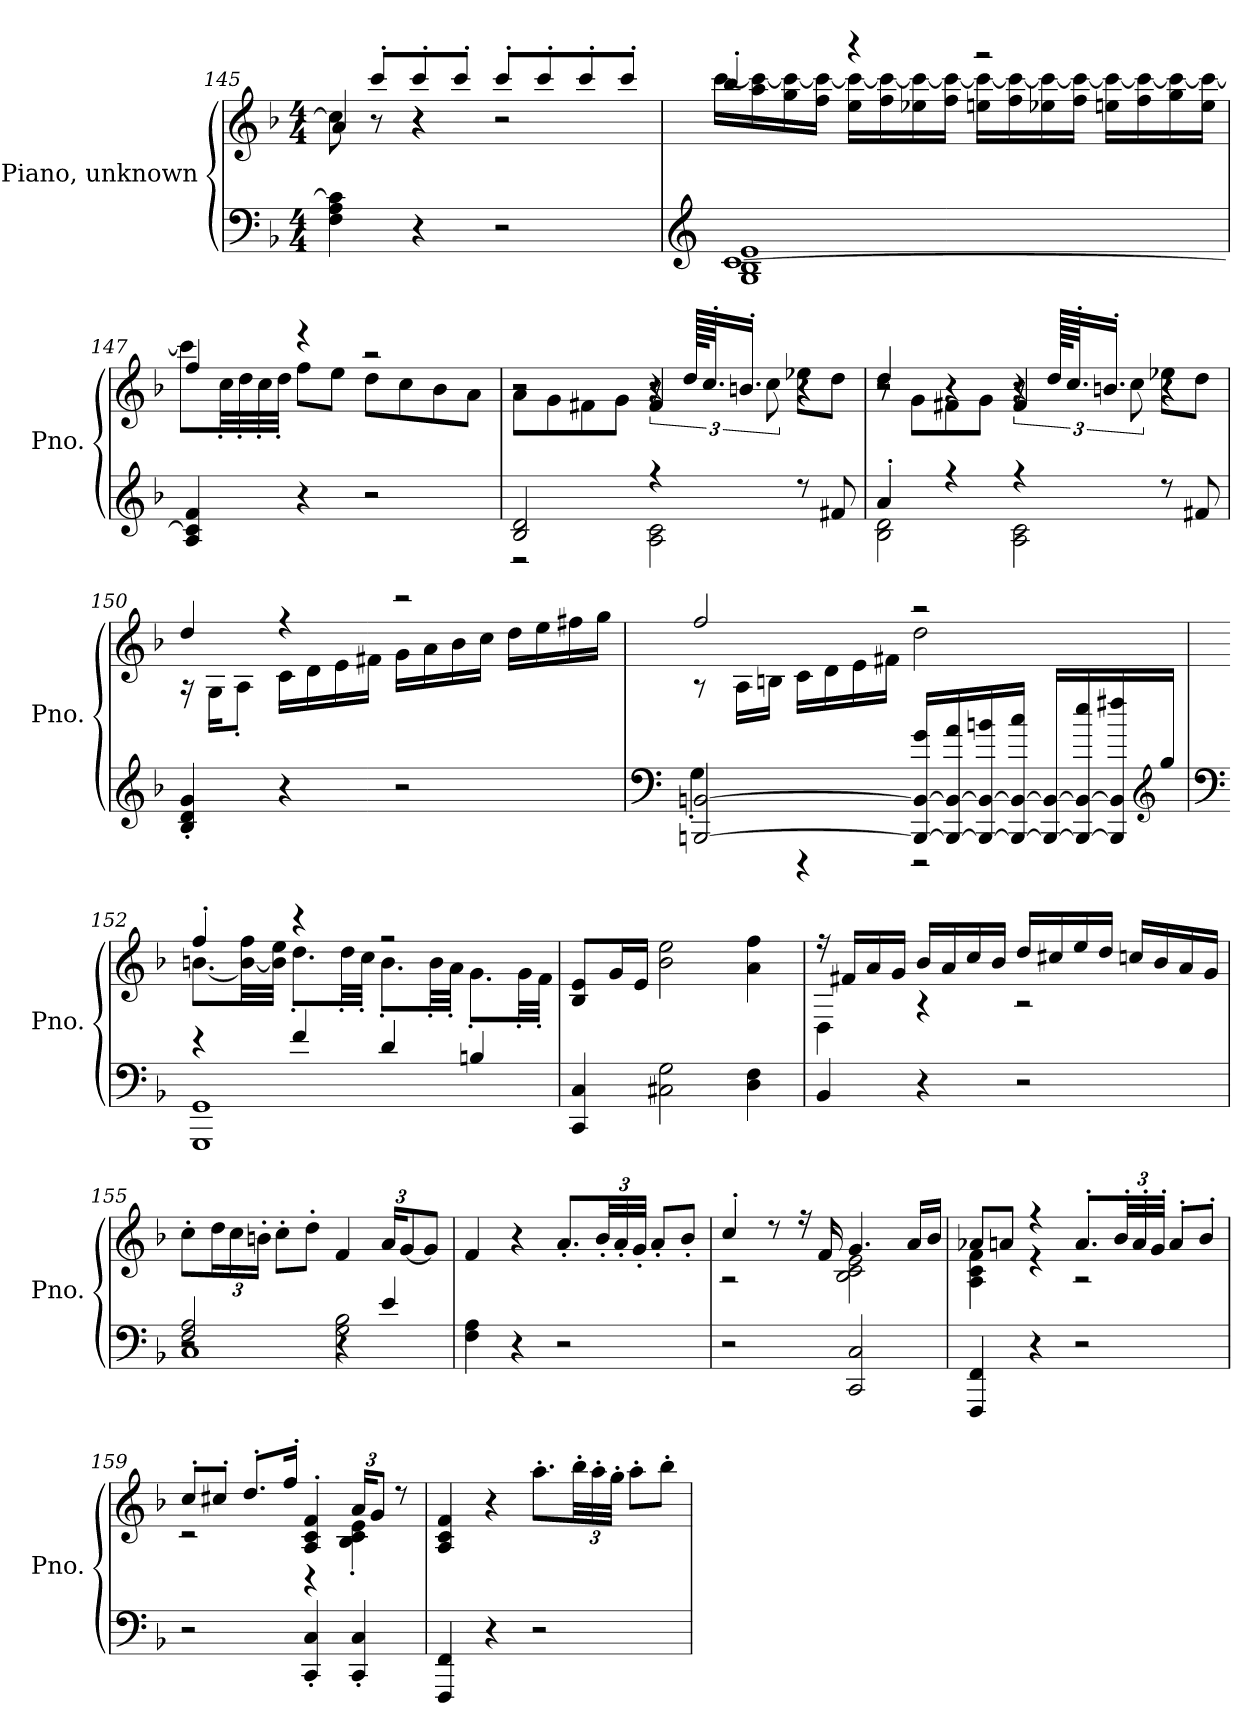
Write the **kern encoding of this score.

**kern	**kern
*part1	*part1
*staff2	*staff1
*I"Piano, unknown	*
*I'Pno.	*
!!LO:LB:g=z
*clefF4	*clefG2
*k[b-]	*k[b-]
*M4/4	*M4/4
=145	=145
*	*^
*	*	*^
4F\ 4A\ 4c\]	8r	8cc\]	4a/
.	8ccc'/L	8r	.
4r	8ccc'/	4r	4r
.	8ccc'/J	.	.
2r	8ccc'/L	2r	2r
.	8ccc'/	.	.
.	8ccc'/	.	.
.	8ccc'/J	.	.
*	*v	*v	*v
=146	=146
*clefG2	*
*^	*^
[1c	1G 1B- 1e	4bb-'/	[16ccc\LL
.	.	.	16aa\ 16ccc\_
.	.	.	16gg\ 16ccc\_
.	.	.	16ff\ 16ccc\_JJ
.	.	4r	16ee\ 16ccc\_LL
.	.	.	16ff\ 16ccc\_
.	.	.	16ee-X\ 16ccc\_
.	.	.	16ff\ 16ccc\_JJ
.	.	2r	16een\ 16ccc\_LL
.	.	.	16ff\ 16ccc\_
.	.	.	16ee-X\ 16ccc\_
.	.	.	16ff\ 16ccc\_JJ
.	.	.	16een\ 16ccc\_LL
.	.	.	16ff\ 16ccc\_
.	.	.	16gg\ 16ccc\_
.	.	.	16ee\ 16ccc\_JJ
*v	*v	*	*
!!LO:LB:g=z	!!
=147	=147	=147
4A/ 4c/] 4f/	4ff/	8ccc\L]
.	.	32cc'\LL
.	.	32dd'\
.	.	32cc'\
.	.	32dd'\JJJ
4r	4r	8ff\L
.	.	8ee\J
2r	2r	8dd\L
.	.	8cc\
.	.	8b-\
.	.	8a\J
=148	=148	=148
*^	*	*^
2B-/ 2d/	2r	2r	8a\L	2r
.	.	.	8g\	.
.	.	.	8f#X\	.
.	.	.	8g\J	.
4r	2A\ 2c\	8r	6r	4f#/
.	.	128dd/KLLLL	.	.
.	.	64.cc'/JJ	.	.
.	.	16.bn'/JJ	.	.
.	.	.	12cc\	.
8r	.	4r	8ee-X\L	4r
8f#X/	.	.	8dd\J	.
=149	=149	=149	=149	=149
4a'/	2B-\ 2d\	4dd/	8r	2r
.	.	.	8g\L	.
4r	.	4r	8f#X\	.
.	.	.	8g\J	.
4r	2A\ 2c\	8r	6r	4f#/
.	.	128dd/KLLLL	.	.
.	.	64.cc'/JJ	.	.
.	.	16.bn'/JJ	.	.
.	.	.	12cc\	.
8r	.	4r	8ee-X\L	4r
8f#X/	.	.	8dd\J	.
*v	*v	*	*	*
*	*	*v	*v
!!LO:LB:g=z
=150	=150	=150
4B-/' 4d/' 4g/'	4dd/	16r
.	.	16G\KL
.	.	8A'\J
4r	4r	16c\LL
.	.	16d\
.	.	16e\
.	.	16f#X\JJ
2r	2r	16g\LL
.	.	16a\
.	.	16b-\
.	.	16cc\JJ
.	.	16dd\LL
.	.	16ee\
.	.	16ff#X\
.	.	16gg\JJ
=151	=151	=151
*clefF4	*	*
*^	*	*
[2BBBn/ [2BBn/	4G'\	2ff/	8r
.	.	.	16A\LL
.	.	.	16Bn\JJ
.	4r	.	16c\LL
.	.	.	16d\
.	.	.	16e\
.	.	.	16f#X\JJ
16BBB/_ 16BB/_ 16g/LL	2r	2r	2dd\
16BBB/_ 16BB/_ 16a/	.	.	.
16BBB/_ 16BB/_ 16bn/	.	.	.
16BBB/_ 16BB/_ 16cc/JJ	.	.	.
16BBB/_ 16BB/_LL	.	.	.
16BBB/_ 16BB/_ 16ee/	.	.	.
16BBB/] 16BB/] 16ff#X/	.	.	.
*clefG2	*	*	*
16gg/JJ	.	.	.
!!LO:LB:g=z	!!
=152	=152	=152	=152
*clefF4	*	*	*
4r	1GGG 1GG	4ff'/	[8.bn\L
.	.	.	32b\_ 32ff\LL
.	.	.	32b\] 32ee\JJJ
4f/	.	4r	8.dd'\L
.	.	.	32dd'\LL
.	.	.	32cc'\JJJ
4d/	.	2r	8.b'\L
.	.	.	32b'\LL
.	.	.	32a'\JJJ
4Bn/	.	.	8.g'\L
.	.	.	32g'\LL
.	.	.	32f'\JJJ
*v	*v	*	*
*	*v	*v
=153	=153
4CC/ 4C/	8B-/ 8e/L
.	16g/L
.	16e/JJ
2C#X\ 2G\	2b-\ 2ee\
4D\ 4F\	4a\ 4ff\
=154	=154
*	*^
4BB-/	16r	4D\
.	16f#X/LL	.
.	16a/	.
.	16g/JJ	.
4r	16b-/LL	4r
.	16a/	.
.	16cc/	.
.	16b-/JJ	.
2r	16dd/LL	2r
.	16cc#X/	.
.	16ee/	.
.	16dd/JJ	.
.	16ccn/LL	.
.	16b-/	.
.	16a/	.
.	16g/JJ	.
*	*v	*v
!!LO:LB:g=z
=155	=155
*^	*
*	*^	*
2F/ 2A/	2r	1C	8cc'\L
*	*	*	*Xbrackettup
.	.	.	24dd\L
.	.	.	24cc\
.	.	.	24bn'\JJ
.	.	.	8cc'\L
.	.	.	8dd'\J
4r	2G\ 2B-\	.	4f/
4e/	.	.	24a/KL
.	.	.	[12g/
.	.	.	8g/J]
*v	*v	*v	*
=156	=156
4F\ 4A\	4f/
4r	4r
2r	8.a'/L
.	48b-'/LL
.	48a'/
.	48g'/JJJ
.	8a'/L
.	8b-'/J
=157	=157
*	*^
2r	4cc'/	2r
.	8r	.
.	16r	.
.	16f/	.
2CC/ 2C/	4.g/	2B-\ 2c\ 2e\
.	16a/LL	.
.	16b-/JJ	.
=158	=158	=158
4FFF/ 4FF/	8a-X/L	4A\ 4c\ 4f\
.	8an/J	.
4r	4r	4r
2r	8.a'/L	2r
.	48b-'/LL	.
.	48a'/	.
.	48g'/JJJ	.
.	8a'/L	.
.	8b-'/J	.
!!LO:PB:g=z	!!
=159	=159	=159
2r	8cc'/L	2r
.	8cc#X'/J	.
.	8.dd'/L	.
.	16ff'/Jk	.
4CC/' 4C/'	4A/' 4c/' 4f/'	4r
4CC/' 4C/'	24a/KL	4B-\' 4c\' 4e\'
.	12g/J	.
.	8r	.
*	*v	*v
=160	=160
4FFF/ 4FF/	4A/ 4c/ 4f/
4r	4r
2r	8.aa'\L
.	48bb-'\LL
.	48aa'\
.	48gg'\JJJ
.	8aa'\L
.	8bb-'\J
=	=
*-	*-
